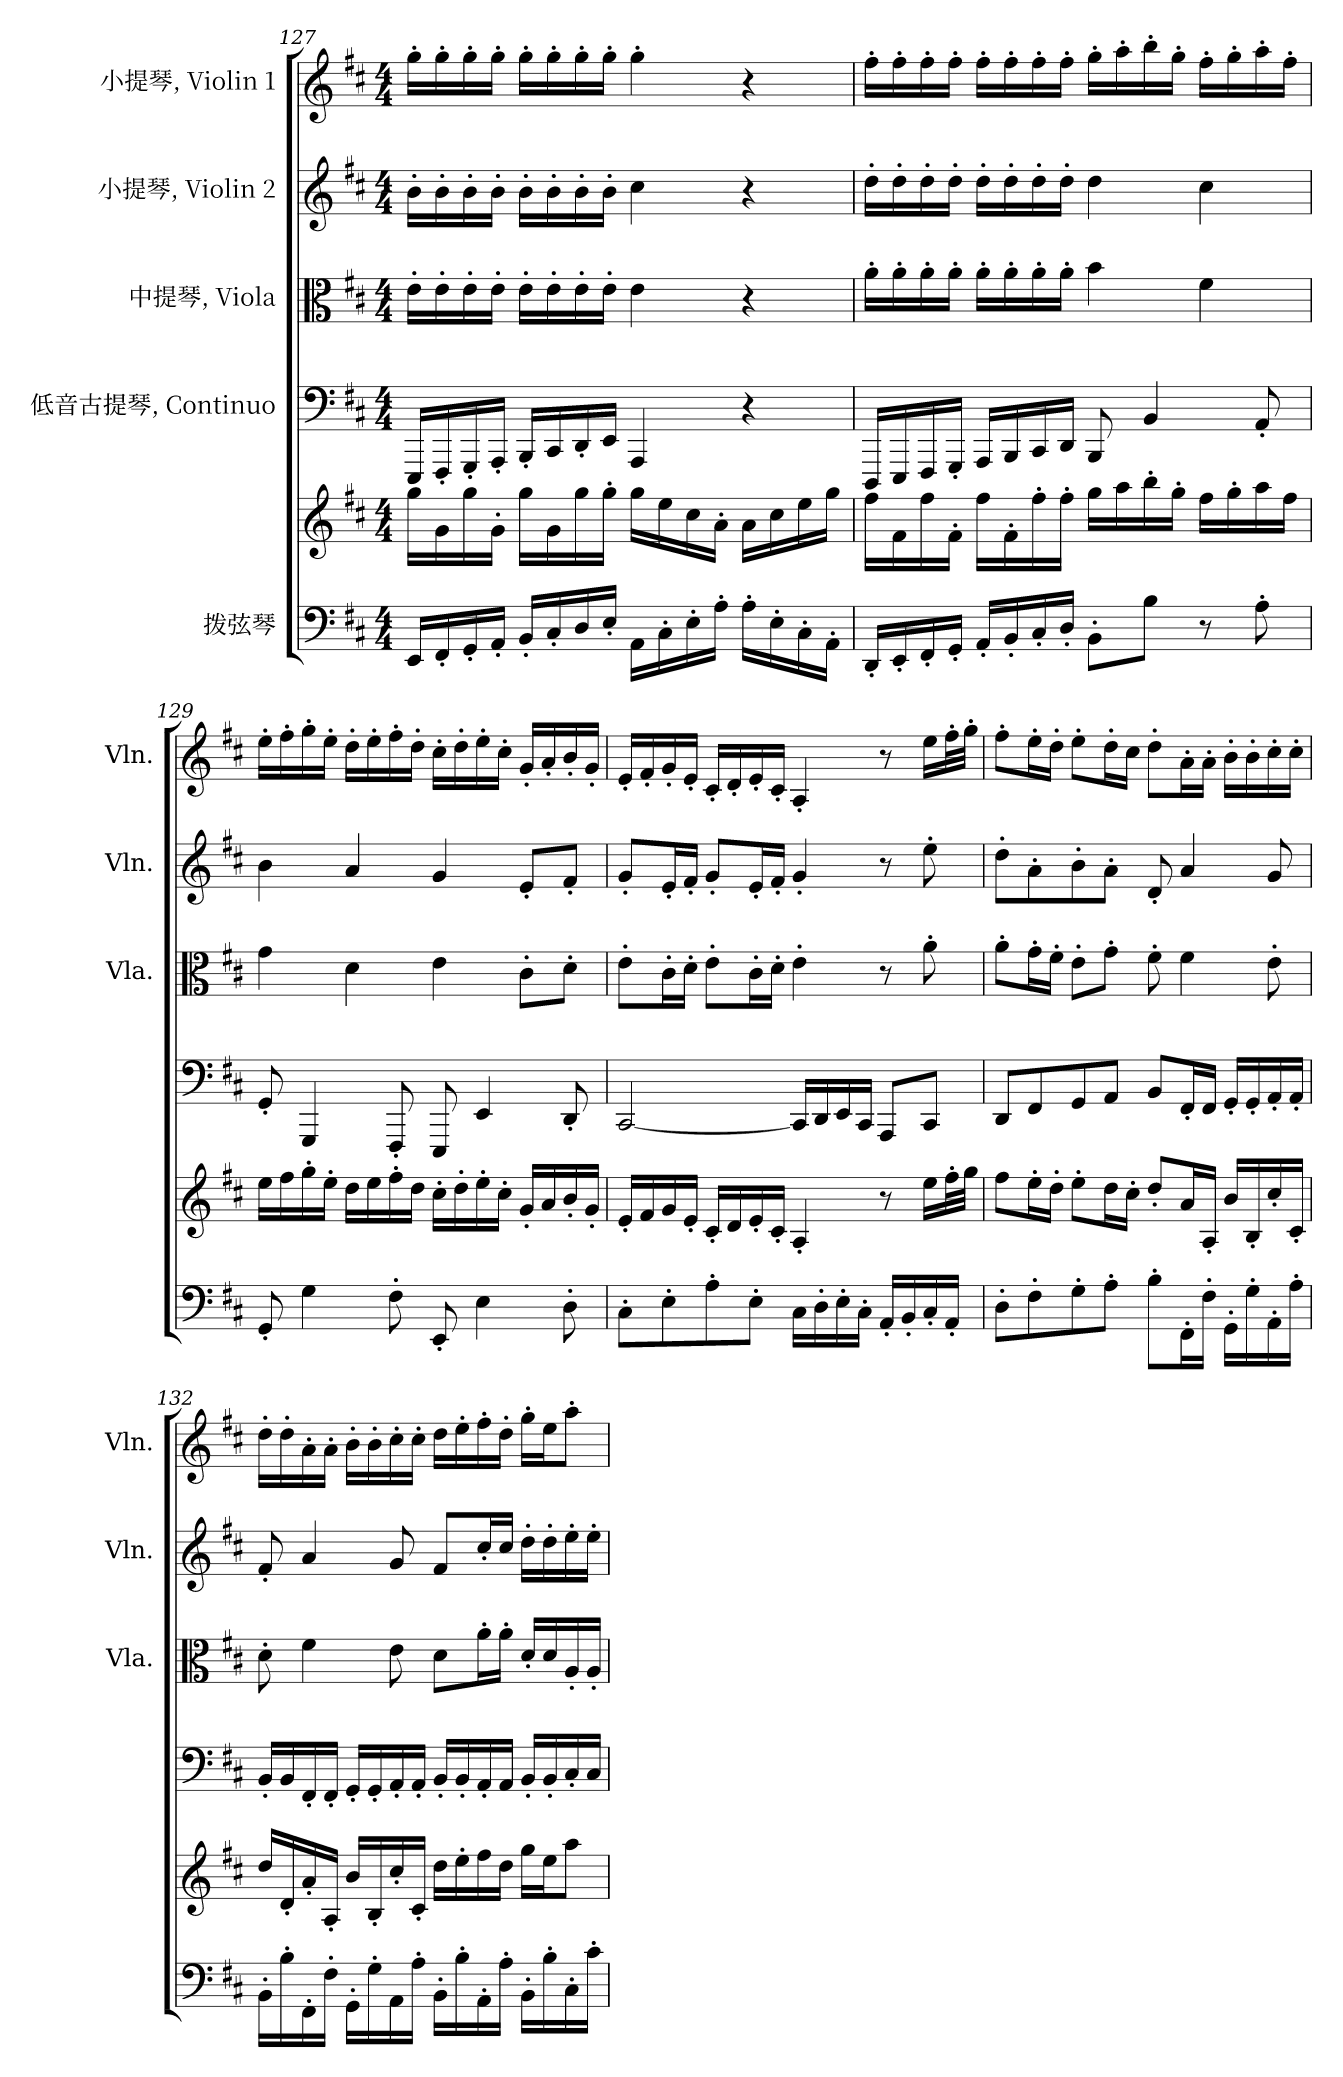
**kern	**kern	**kern	**kern	**kern	**kern
*part5	*part5	*part4	*part3	*part2	*part1
*staff6	*staff5	*staff4	*staff3	*staff2	*staff1
*I"拨弦琴	*	*I"低音古提琴, Continuo	*I"中提琴, Viola	*I"小提琴, Violin 2	*I"小提琴, Violin 1
*	*	*	*I'Vla.	*I'Vln.	*I'Vln.
!!LO:LB:g=z
*clefF4	*clefG2	*clefF4	*clefC3	*clefG2	*clefG2
*k[f#c#]	*k[f#c#]	*k[f#c#]	*k[f#c#]	*k[f#c#]	*k[f#c#]
*M4/4	*M4/4	*M4/4	*M4/4	*M4/4	*M4/4
=127	=127	=127	=127	=127	=127
16EE/LL	16gg\LL	16EEE/LL	16e'\LL	16b'\LL	16gg'\LL
16FF#'/	16g\	16FFF#'/	16e'\	16b'\	16gg'\
16GG'/	16gg\	16GGG'/	16e'\	16b'\	16gg'\
16AA'/JJ	16g'\JJ	16AAA'/JJ	16e'\JJ	16b'\JJ	16gg'\JJ
16BB'/LL	16gg\LL	16BBB'/LL	16e'\LL	16b'\LL	16gg'\LL
16C#'/	16g\	16CC#/	16e'\	16b'\	16gg'\
16D/	16gg\	16DD'/	16e'\	16b'\	16gg'\
16E'/JJ	16gg'\JJ	16EE/JJ	16e'\JJ	16b'\JJ	16gg'\JJ
16AA\LL	16gg\LL	4AAA/	4e\	4cc#\	4gg'\
16C#'\	16ee\	.	.	.	.
16E'\	16cc#\	.	.	.	.
16A'\JJ	16a'\JJ	.	.	.	.
16A'\LL	16a\LL	4r	4r	4r	4r
16E'\	16cc#\	.	.	.	.
16C#'\	16ee\	.	.	.	.
16AA'\JJ	16gg\JJ	.	.	.	.
=128	=128	=128	=128	=128	=128
16DD'/LL	16ff#\LL	16DDD/LL	16a'\LL	16dd'\LL	16ff#'\LL
16EE'/	16f#\	16EEE/	16a'\	16dd'\	16ff#'\
16FF#'/	16ff#\	16FFF#/	16a'\	16dd'\	16ff#'\
16GG'/JJ	16f#'\JJ	16GGG'/JJ	16a'\JJ	16dd'\JJ	16ff#'\JJ
16AA'/LL	16ff#\LL	16AAA/LL	16a'\LL	16dd'\LL	16ff#'\LL
16BB'/	16f#'\	16BBB/	16a'\	16dd'\	16ff#'\
16C#'/	16ff#'\	16CC#/	16a'\	16dd'\	16ff#'\
16D'/JJ	16ff#'\JJ	16DD/JJ	16a'\JJ	16dd'\JJ	16ff#'\JJ
8BB'\L	16gg\LL	8BBB/	4b\	4dd\	16gg'\LL
.	16aa\	.	.	.	16aa'\
8B\J	16bb'\	4BB/	.	.	16bb'\
.	16gg'\JJ	.	.	.	16gg'\JJ
8r	16ff#\LL	.	4f#\	4cc#\	16ff#'\LL
.	16gg'\	.	.	.	16gg'\
8A'\	16aa\	8AA'/	.	.	16aa'\
.	16ff#\JJ	.	.	.	16ff#'\JJ
!!LO:PB:g=z
=129	=129	=129	=129	=129	=129
8GG'/	16ee\LL	8GG'/	4g\	4b\	16ee'\LL
.	16ff#\	.	.	.	16ff#'\
4G\	16gg'\	4GGG/	.	.	16gg'\
.	16ee'\JJ	.	.	.	16ee'\JJ
.	16dd\LL	.	4d\	4a/	16dd'\LL
.	16ee\	.	.	.	16ee'\
8F#'\	16ff#'\	8FFF#'/	.	.	16ff#'\
.	16dd\JJ	.	.	.	16dd'\JJ
8EE'/	16cc#'\LL	8EEE/	4e\	4g/	16cc#'\LL
.	16dd'\	.	.	.	16dd'\
4E\	16ee'\	4EE/	.	.	16ee'\
.	16cc#'\JJ	.	.	.	16cc#'\JJ
.	16g'/LL	.	8c#'\L	8e'/L	16g'/LL
.	16a/	.	.	.	16a'/
8D'\	16b'/	8DD'/	8d'\J	8f#'/J	16b'/
.	16g'/JJ	.	.	.	16g'/JJ
=130	=130	=130	=130	=130	=130
8C#'\L	16e'/LL	[2CC#/	8e'\L	8g'/L	16e'/LL
.	16f#/	.	.	.	16f#'/
8E'\	16g/	.	16c#'\L	16e'/L	16g'/
.	16e'/JJ	.	16d'\JJ	16f#'/JJ	16e'/JJ
8A'\	16c#'/LL	.	8e'\L	8g'/L	16c#'/LL
.	16d/	.	.	.	16d'/
8E'\J	16e'/	.	16c#'\L	16e'/L	16e'/
.	16c#'/JJ	.	16d'\JJ	16f#'/JJ	16c#'/JJ
16C#\LL	4A'/	16CC#/LL]	4e'\	4g'/	4A'/
16D'\	.	16DD/	.	.	.
16E'\	.	16EE/	.	.	.
16C#'\JJ	.	16CC#/JJ	.	.	.
16AA'/LL	8r	8AAA/L	8r	8r	8r
16BB'/	.	.	.	.	.
16C#'/	16ee\LL	8CC#/J	8a'\	8ee'\	16ee\LL
16AA'/JJ	32ff#'\L	.	.	.	32ff#'\L
.	32gg\JJJ	.	.	.	32gg'\JJJ
!!LO:LB:g=z
=131	=131	=131	=131	=131	=131
8D'\L	8ff#\L	8DD/L	8a'\L	8dd'\L	8ff#'\L
8F#'\	16ee'\L	8FF#/	16g'\L	8a'\	16ee'\L
.	16dd'\JJ	.	16f#'\JJ	.	16dd'\JJ
8G'\	8ee'\L	8GG/	8e'\L	8b'\	8ee'\L
8A'\J	16dd\L	8AA/J	8g'\J	8a'\J	16dd'\L
.	16cc#'\JJ	.	.	.	16cc#\JJ
8B'\L	8dd'/L	8BB/L	8f#'\	8d'/	8dd'\L
16FF#'\L	16a/L	16FF#'/L	4f#\	4a/	16a'\L
16F#'\JJ	16A'/JJ	16FF#/JJ	.	.	16a'\JJ
16GG'\LL	16b/LL	16GG'/LL	.	.	16b'\LL
16G'\	16B'/	16GG'/	.	.	16b'\
16AA'\	16cc#'/	16AA'/	8e'\	8g/	16cc#'\
16A'\JJ	16c#'/JJ	16AA'/JJ	.	.	16cc#'\JJ
=132	=132	=132	=132	=132	=132
16BB'\LL	16dd/LL	16BB'/LL	8d'\	8f#'/	16dd'\LL
16B'\	16d'/	16BB/	.	.	16dd'\
16FF#'\	16a'/	16FF#'/	4f#\	4a/	16a'\
16F#'\JJ	16A'/JJ	16FF#'/JJ	.	.	16a'\JJ
16GG'\LL	16b/LL	16GG'/LL	.	.	16b'\LL
16G'\	16B'/	16GG'/	.	.	16b'\
16AA\	16cc#'/	16AA'/	8e\	8g/	16cc#'\
16A'\JJ	16c#'/JJ	16AA'/JJ	.	.	16cc#'\JJ
16BB'\LL	16dd\LL	16BB'/LL	8d\L	8f#/L	16dd\LL
16B'\	16ee'\	16BB'/	.	.	16ee'\
16AA'\	16ff#\	16AA'/	16a'\L	16cc#'/L	16ff#'\
16A'\JJ	16dd\JJ	16AA/JJ	16a'\JJ	16cc#/JJ	16dd'\JJ
16BB'\LL	16gg\LL	16BB'/LL	16d'/LL	16dd'\LL	16gg'\LL
16B'\	16ee\J	16BB'/	16d/	16dd'\	16ee\J
16C#'\	8aa\J	16C#'/	16A'/	16ee'\	8aa'\J
16c#'\JJ	.	16C#/JJ	16A'/JJ	16ee'\JJ	.
=	=	=	=	=	=
*-	*-	*-	*-	*-	*-
